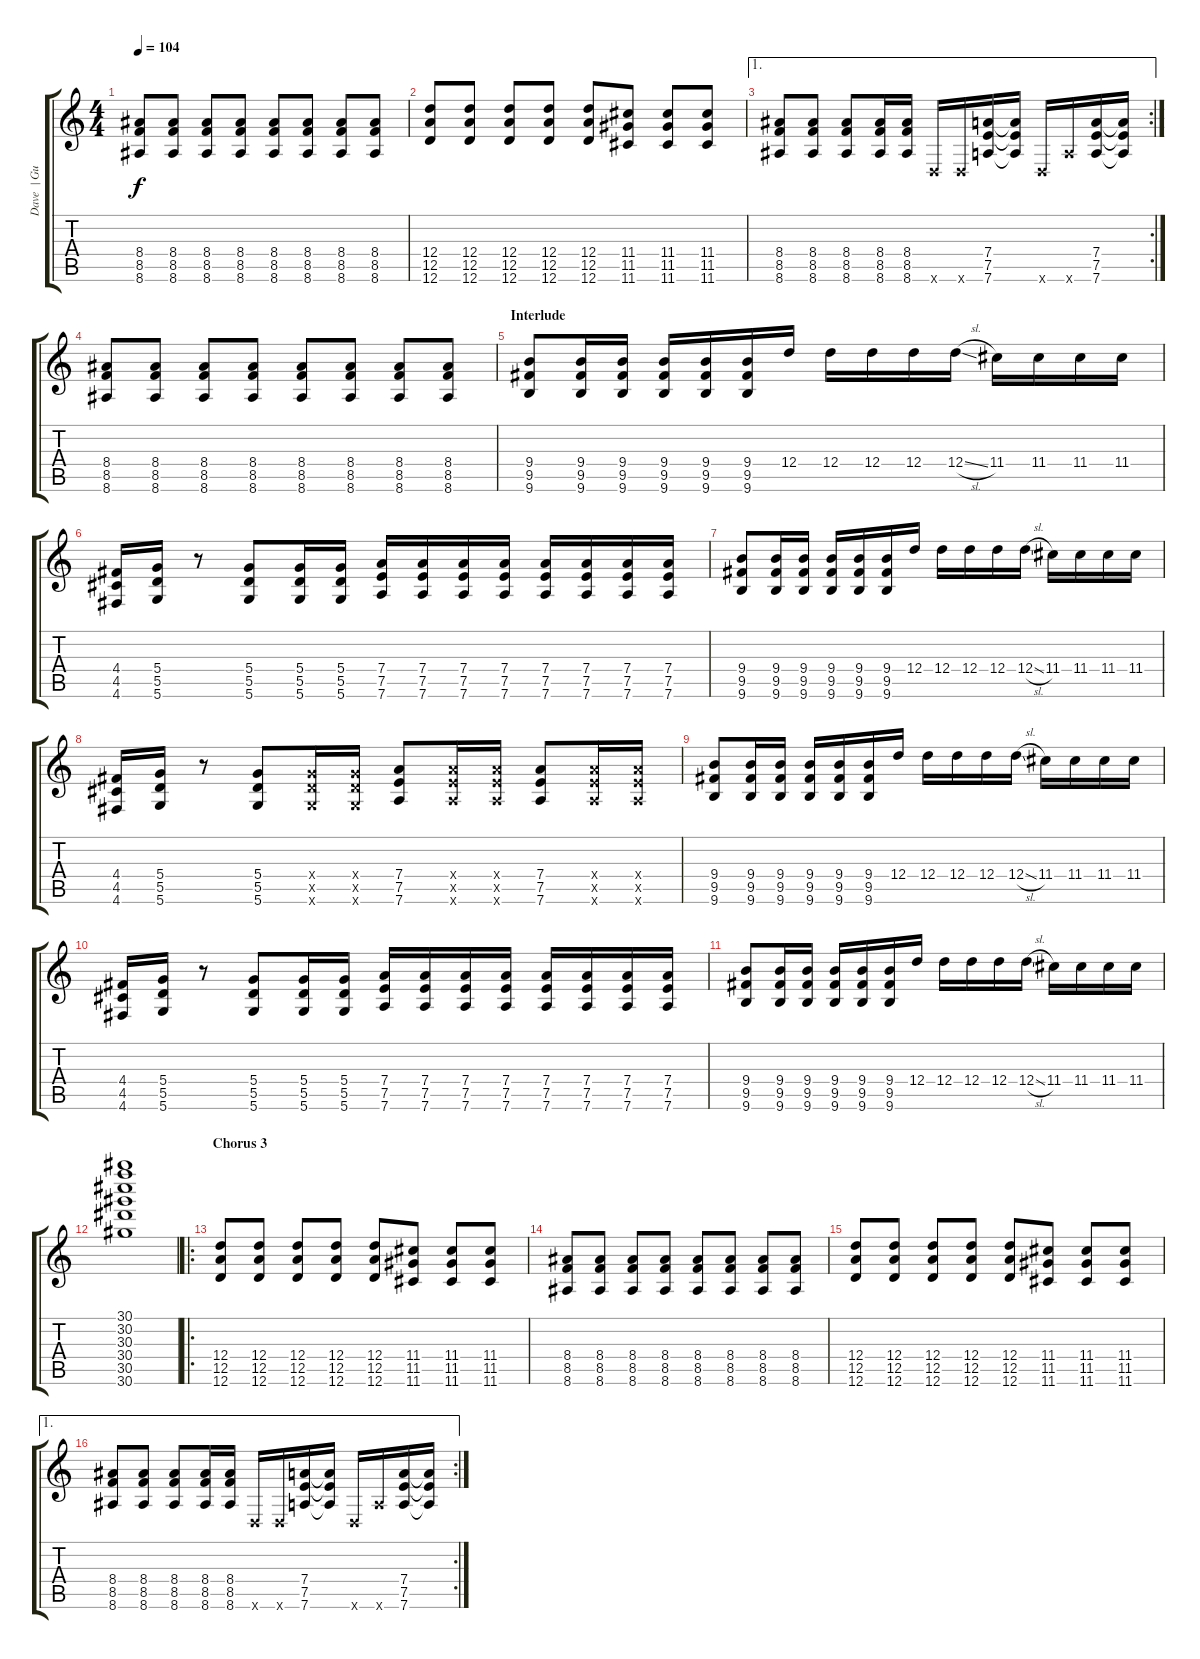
\track ("Dave  | Guitar 1" "Dave  | Gu") {instrument distortionguitar}
\staff {score tabs}
\tuning (E4 B3 G3 D3 A2 D2) {hide}
\ts (4 4)
\tempo 104
\clef g2
\ks c
(8.4 8.5 8.6).8{dy f} (8.4 8.5 8.6).8 (8.4 8.5 8.6).8 (8.4 8.5 8.6).8 (8.4 8.5 8.6).8 (8.4 8.5 8.6).8 (8.4 8.5 8.6).8 (8.4 8.5 8.6).8 |
(12.4 12.5 12.6).8 (12.4 12.5 12.6).8 (12.4 12.5 12.6).8 (12.4 12.5 12.6).8 (12.4 12.5 12.6).8 (11.4 11.5 11.6).8 (11.4 11.5 11.6).8 (11.4 11.5 11.6).8 |
\ae 1
\rc 2
(8.4 8.5 8.6).8 (8.4 8.5 8.6).8 (8.4 8.5 8.6).8 (8.4 8.5 8.6).16 (8.4 8.5 8.6).16 0.6{x}.16 0.6{x}.16 (7.4 7.5 7.6).16 (7.4{t} 7.5{t} 7.6{t}).16 0.6{x}.16 7.6{x}.16 (7.4 7.5 7.6).16 (7.4{t} 7.5{t} 7.6{t}).16 |
(8.4 8.5 8.6).8 (8.4 8.5 8.6).8 (8.4 8.5 8.6).8 (8.4 8.5 8.6).8 (8.4 8.5 8.6).8 (8.4 8.5 8.6).8 (8.4 8.5 8.6).8 (8.4 8.5 8.6).8 |
\section ("" "Interlude")
(9.4 9.5 9.6).8 (9.4 9.5 9.6).16 (9.4 9.5 9.6).16 (9.4 9.5 9.6).16 (9.4 9.5 9.6).16 (9.4 9.5 9.6).16 12.4.16 12.4.16 12.4.16 12.4.16 12.4{sl}.16 11.4.16 11.4.16 11.4.16 11.4.16 |
(4.4 4.5 4.6).16 (5.4 5.5 5.6).16 r.8 (5.4 5.5 5.6).8 (5.4 5.5 5.6).16 (5.4 5.5 5.6).16 (7.4 7.5 7.6).16 (7.4 7.5 7.6).16 (7.4 7.5 7.6).16 (7.4 7.5 7.6).16 (7.4 7.5 7.6).16 (7.4 7.5 7.6).16 (7.4 7.5 7.6).16 (7.4 7.5 7.6).16 |
(9.4 9.5 9.6).8 (9.4 9.5 9.6).16 (9.4 9.5 9.6).16 (9.4 9.5 9.6).16 (9.4 9.5 9.6).16 (9.4 9.5 9.6).16 12.4.16 12.4.16 12.4.16 12.4.16 12.4{sl}.16 11.4.16 11.4.16 11.4.16 11.4.16 |
(4.4 4.5 4.6).16 (5.4 5.5 5.6).16 r.8 (5.4 5.5 5.6).8 (5.4{x} 5.5{x} 5.6{x}).16 (5.4{x} 5.5{x} 5.6{x}).16 (7.4 7.5 7.6).8 (7.4{x} 7.5{x} 7.6{x}).16 (7.4{x} 7.5{x} 7.6{x}).16 (7.4 7.5 7.6).8 (7.4{x} 7.5{x} 7.6{x}).16 (7.4{x} 7.5{x} 7.6{x}).16 |
(9.4 9.5 9.6).8 (9.4 9.5 9.6).16 (9.4 9.5 9.6).16 (9.4 9.5 9.6).16 (9.4 9.5 9.6).16 (9.4 9.5 9.6).16 12.4.16 12.4.16 12.4.16 12.4.16 12.4{sl}.16 11.4.16 11.4.16 11.4.16 11.4.16 |
(4.4 4.5 4.6).16 (5.4 5.5 5.6).16 r.8 (5.4 5.5 5.6).8 (5.4 5.5 5.6).16 (5.4 5.5 5.6).16 (7.4 7.5 7.6).16 (7.4 7.5 7.6).16 (7.4 7.5 7.6).16 (7.4 7.5 7.6).16 (7.4 7.5 7.6).16 (7.4 7.5 7.6).16 (7.4 7.5 7.6).16 (7.4 7.5 7.6).16 |
(9.4 9.5 9.6).8 (9.4 9.5 9.6).16 (9.4 9.5 9.6).16 (9.4 9.5 9.6).16 (9.4 9.5 9.6).16 (9.4 9.5 9.6).16 12.4.16 12.4.16 12.4.16 12.4.16 12.4{sl}.16 11.4.16 11.4.16 11.4.16 11.4.16 |
(30.1 30.2 30.3 30.4 30.5 30.6).1{instrument reversecymbal} |
\ro
\section ("" "Chorus 3")
(12.4 12.5 12.6).8{instrument distortionguitar} (12.4 12.5 12.6).8 (12.4 12.5 12.6).8 (12.4 12.5 12.6).8 (12.4 12.5 12.6).8 (11.4 11.5 11.6).8 (11.4 11.5 11.6).8 (11.4 11.5 11.6).8 |
(8.4 8.5 8.6).8 (8.4 8.5 8.6).8 (8.4 8.5 8.6).8 (8.4 8.5 8.6).8 (8.4 8.5 8.6).8 (8.4 8.5 8.6).8 (8.4 8.5 8.6).8 (8.4 8.5 8.6).8 |
(12.4 12.5 12.6).8 (12.4 12.5 12.6).8 (12.4 12.5 12.6).8 (12.4 12.5 12.6).8 (12.4 12.5 12.6).8 (11.4 11.5 11.6).8 (11.4 11.5 11.6).8 (11.4 11.5 11.6).8 |
\ae 1
\rc 2
(8.4 8.5 8.6).8 (8.4 8.5 8.6).8 (8.4 8.5 8.6).8 (8.4 8.5 8.6).16 (8.4 8.5 8.6).16 0.6{x}.16 0.6{x}.16 (7.4 7.5 7.6).16 (7.4{t} 7.5{t} 7.6{t}).16 0.6{x}.16 7.6{x}.16 (7.4 7.5 7.6).16 (7.4{t} 7.5{t} 7.6{t}).16
